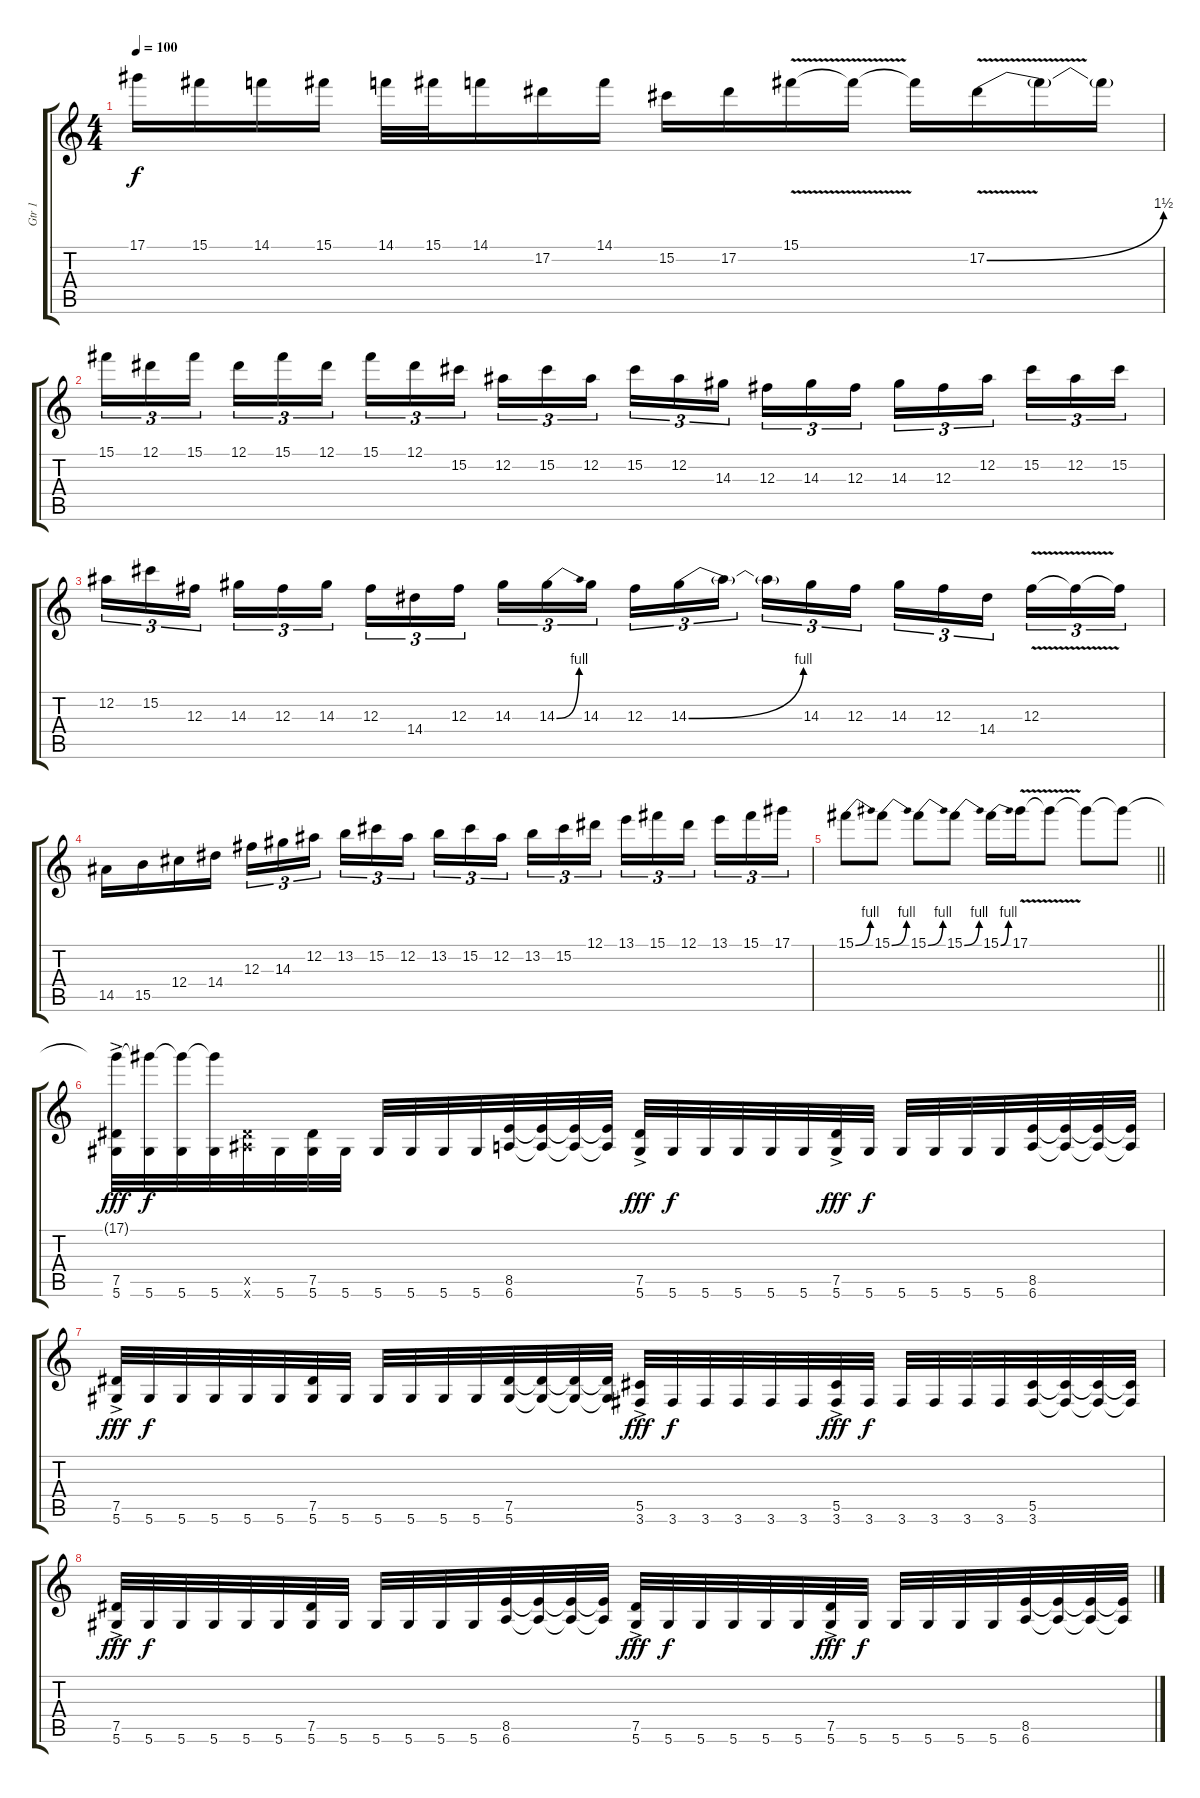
\track ("Gtr 1     (Andres)" "Gtr 1     ") {instrument distortionguitar}
\staff {score tabs}
\tuning (Eb4 Bb3 Gb3 Db3 Ab2 Eb2) {hide}
\ts (4 4)
\tempo 100
\clef g2
\ks c
17.1.16{dy f} 15.1.16 14.1.16 15.1.16 14.1.32 15.1.32 14.1.16 17.2.16 14.1.16 15.2.16 17.2.16 15.1{v}.16 15.1{t}.16 15.1{t}.16 17.2{be (bend 0 0 60 6) v}.16 17.2{t}.16 17.2{t}.16 |
15.1.16{tu (3 2)} 12.1.16{tu (3 2)} 15.1.16{tu (3 2)} 12.1.16{tu (3 2)} 15.1.16{tu (3 2)} 12.1.16{tu (3 2)} 15.1.16{tu (3 2)} 12.1.16{tu (3 2)} 15.2.16{tu (3 2)} 12.2.16{tu (3 2)} 15.2.16{tu (3 2)} 12.2.16{tu (3 2)} 15.2.16{tu (3 2)} 12.2.16{tu (3 2)} 14.3.16{tu (3 2)} 12.3.16{tu (3 2)} 14.3.16{tu (3 2)} 12.3.16{tu (3 2)} 14.3.16{tu (3 2)} 12.3.16{tu (3 2)} 12.2.16{tu (3 2)} 15.2.16{tu (3 2)} 12.2.16{tu (3 2)} 15.2.16{tu (3 2)} |
12.2.16{tu (3 2)} 15.2.16{tu (3 2)} 12.3.16{tu (3 2)} 14.3.16{tu (3 2)} 12.3.16{tu (3 2)} 14.3.16{tu (3 2)} 12.3.16{tu (3 2)} 14.4.16{tu (3 2)} 12.3.16{tu (3 2)} 14.3.16{tu (3 2)} 14.3{be (bend 0 0 60 4)}.16{tu (3 2)} 14.3.16{tu (3 2)} 12.3.16{tu (3 2)} 14.3{be (bend 0 0 60 4)}.16{tu (3 2)} 14.3{t}.16{tu (3 2)} 14.3{t}.16{tu (3 2)} 14.3.16{tu (3 2)} 12.3.16{tu (3 2)} 14.3.16{tu (3 2)} 12.3.16{tu (3 2)} 14.4.16{tu (3 2)} 12.3{v}.16{tu (3 2)} 12.3{t}.16{tu (3 2)} 12.3{t}.16{tu (3 2)} |
14.5.16 15.5.16 12.4.16 14.4.16 12.3.16{tu (3 2)} 14.3.16{tu (3 2)} 12.2.16{tu (3 2)} 13.2.16{tu (3 2)} 15.2.16{tu (3 2)} 12.2.16{tu (3 2)} 13.2.16{tu (3 2)} 15.2.16{tu (3 2)} 12.2.16{tu (3 2)} 13.2.16{tu (3 2)} 15.2.16{tu (3 2)} 12.1.16{tu (3 2)} 13.1.16{tu (3 2)} 15.1.16{tu (3 2)} 12.1.16{tu (3 2)} 13.1.16{tu (3 2)} 15.1.16{tu (3 2)} 17.1.16{tu (3 2)} |
\barLineRight lightlight
15.1{be (bend 0 0 60 4)}.8 15.1{be (bend 0 0 60 4)}.8 15.1{be (bend 0 0 60 4)}.8 15.1{be (bend 0 0 60 4)}.8 15.1{be (bend 0 0 60 4)}.16 17.1{v}.16 17.1{t}.8 17.1{t}.8 17.1{t}.8 |
(17.1{t} 7.5 5.6{ac}).32{dy fff volume 12} (17.1{t} 5.6).32{dy f} (17.1{t} 5.6).32 (17.1{t} 5.6).32 (7.5{x} 7.6{x}).32 5.6.32 (7.5 5.6).32 5.6.32 5.6.32 5.6.32 5.6.32 5.6.32 (8.5 6.6).32 (8.5{t} 6.6{t}).32 (8.5{t} 6.6{t}).32 (8.5{t} 6.6{t}).32 (7.5 5.6{ac}).32{dy fff} 5.6.32{dy f} 5.6.32 5.6.32 5.6.32 5.6.32 (7.5 5.6{ac}).32{dy fff} 5.6.32{dy f} 5.6.32 5.6.32 5.6.32 5.6.32 (8.5 6.6).32 (8.5{t} 6.6{t}).32 (8.5{t} 6.6{t}).32 (8.5{t} 6.6{t}).32 |
(7.5 5.6{ac}).32{dy fff} 5.6.32{dy f} 5.6.32 5.6.32 5.6.32 5.6.32 (7.5 5.6).32 5.6.32 5.6.32 5.6.32 5.6.32 5.6.32 (7.5 5.6).32 (7.5{t} 5.6{t}).32 (7.5{t} 5.6{t}).32 (7.5{t} 5.6{t}).32 (5.5 3.6{ac}).32{dy fff} 3.6.32{dy f} 3.6.32 3.6.32 3.6.32 3.6.32 (5.5 3.6{ac}).32{dy fff} 3.6.32{dy f} 3.6.32 3.6.32 3.6.32 3.6.32 (5.5 3.6).32 (5.5{t} 3.6{t}).32 (5.5{t} 3.6{t}).32 (5.5{t} 3.6{t}).32 |
(7.5 5.6{ac}).32{dy fff} 5.6.32{dy f} 5.6.32 5.6.32 5.6.32 5.6.32 (7.5 5.6).32 5.6.32 5.6.32 5.6.32 5.6.32 5.6.32 (8.5 6.6).32 (8.5{t} 6.6{t}).32 (8.5{t} 6.6{t}).32 (8.5{t} 6.6{t}).32 (7.5 5.6{ac}).32{dy fff} 5.6.32{dy f} 5.6.32 5.6.32 5.6.32 5.6.32 (7.5 5.6{ac}).32{dy fff} 5.6.32{dy f} 5.6.32 5.6.32 5.6.32 5.6.32 (8.5 6.6).32 (8.5{t} 6.6{t}).32 (8.5{t} 6.6{t}).32 (8.5{t} 6.6{t}).32
